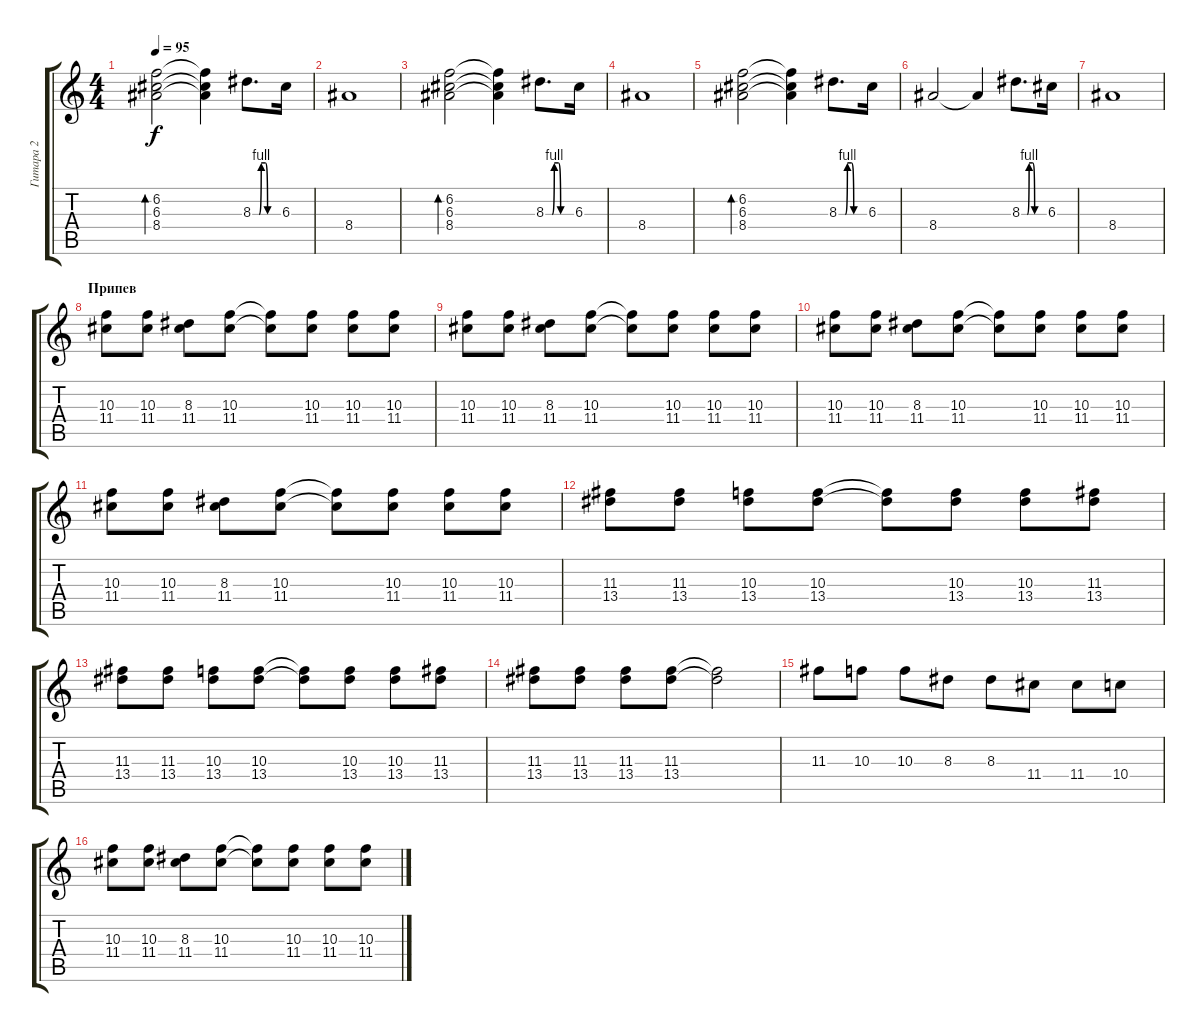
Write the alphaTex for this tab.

\track ("Гитара 2" "Гитара 2") {instrument overdrivenguitar}
\staff {score tabs}
\tuning (E4 B3 G3 D3 A2 E2) {hide}
\ts (4 4)
\tempo 95
\clef g2
\ks c
(6.2 6.3 8.4).2{bd 240 dy f} (6.2{t} 6.3{t} 8.4{t}).4 8.3{be (custom 0 0 10 0 15 0 20 4 30 4 35 0 60 0)}.8{d} 6.3.16 |
8.4.1 |
(6.2 6.3 8.4).2{bd 240} (6.2{t} 6.3{t} 8.4{t}).4 8.3{be (custom 0 0 10 0 15 0 20 4 30 4 35 0 60 0)}.8{d} 6.3.16 |
8.4.1 |
(6.2 6.3 8.4).2{bd 240} (6.2{t} 6.3{t} 8.4{t}).4 8.3{be (custom 0 0 10 0 15 0 20 4 30 4 35 0 60 0)}.8{d} 6.3.16 |
8.4.2 8.4{t}.4 8.3{be (custom 0 0 10 0 15 0 20 4 30 4 35 0 60 0)}.8{d} 6.3.16 |
8.4.1 |
\section ("" "Припев")
(10.3 11.4).8{volume 16 balance 13 instrument distortionguitar} (10.3 11.4).8 (8.3 11.4).8 (10.3 11.4).8 (10.3{t} 11.4{t}).8 (10.3 11.4).8 (10.3 11.4).8 (10.3 11.4).8 |
(10.3 11.4).8 (10.3 11.4).8 (8.3 11.4).8 (10.3 11.4).8 (10.3{t} 11.4{t}).8 (10.3 11.4).8 (10.3 11.4).8 (10.3 11.4).8 |
(10.3 11.4).8 (10.3 11.4).8 (8.3 11.4).8 (10.3 11.4).8 (10.3{t} 11.4{t}).8 (10.3 11.4).8 (10.3 11.4).8 (10.3 11.4).8 |
(10.3 11.4).8 (10.3 11.4).8 (8.3 11.4).8 (10.3 11.4).8 (10.3{t} 11.4{t}).8 (10.3 11.4).8 (10.3 11.4).8 (10.3 11.4).8 |
(11.3 13.4).8 (11.3 13.4).8 (10.3 13.4).8 (10.3 13.4).8 (10.3{t} 13.4{t}).8 (10.3 13.4).8 (10.3 13.4).8 (11.3 13.4).8 |
(11.3 13.4).8 (11.3 13.4).8 (10.3 13.4).8 (10.3 13.4).8 (10.3{t} 13.4{t}).8 (10.3 13.4).8 (10.3 13.4).8 (11.3 13.4).8 |
(11.3 13.4).8 (11.3 13.4).8 (11.3 13.4).8 (11.3 13.4).8 (11.3{t} 13.4{t}).2 |
11.3.8{instrument electricguitarclean} 10.3.8 10.3.8 8.3.8 8.3.8{volume 3} 11.4.8 11.4.8 10.4.8 |
(10.3 11.4).8{volume 16 balance 13 instrument distortionguitar} (10.3 11.4).8 (8.3 11.4).8 (10.3 11.4).8 (10.3{t} 11.4{t}).8 (10.3 11.4).8 (10.3 11.4).8 (10.3 11.4).8
